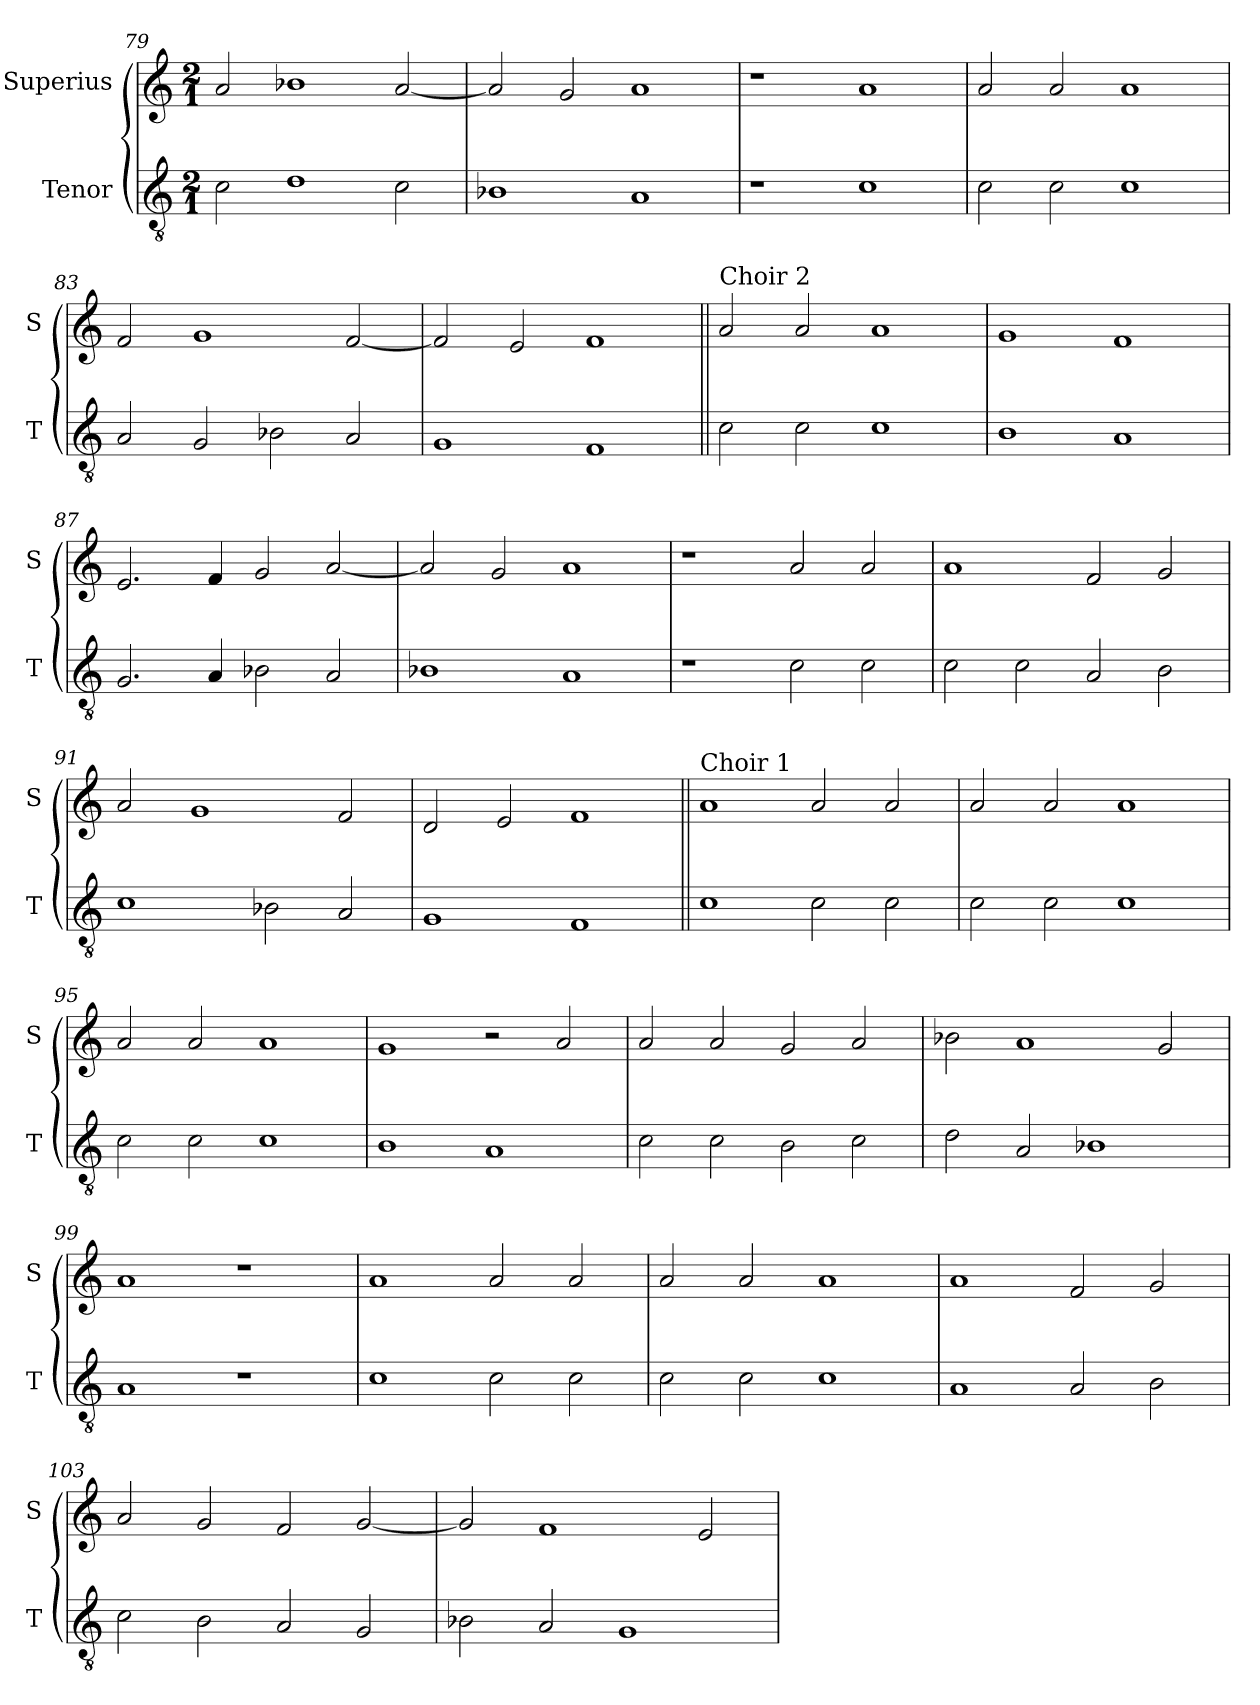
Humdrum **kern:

**kern	**kern
*part2	*part1
*staff2	*staff1
*I"Tenor	*I"Superius
*I'T	*I'S
*clefGv2	*clefG2
*k[]	*k[]
*M2/1	*M2/1
=79	=79
2c\	2a/
1d	1b-X
2c\	[2a/
=80	=80
1B-X	2a/]
.	2g/
1A	1a
=81	=81
1r	1r
1c	1a
=82	=82
2c\	2a/
2c\	2a/
1c	1a
=83	=83
2A/	2f/
2G/	1g
2B-X\	.
2A/	[2f/
=84	=84
1G	2f/]
.	2e/
1F	1f
=85||	=85||
!	!LO:TX:a:t=Choir 2
2c\	2a/
2c\	2a/
1c	1a
=86	=86
1B	1g
1A	1f
=87	=87
2.G/	2.e/
4A/	4f/
2B-X\	2g/
2A/	[2a/
=88	=88
1B-X	2a/]
.	2g/
1A	1a
=89	=89
1r	1r
2c\	2a/
2c\	2a/
=90	=90
2c\	1a
2c\	.
2A/	2f/
2B\	2g/
=91	=91
1c	2a/
.	1g
2B-X\	.
2A/	2f/
=92	=92
1G	2d/
.	2e/
1F	1f
=93||	=93||
!	!LO:TX:a:t=Choir 1
1c	1a
2c\	2a/
2c\	2a/
=94	=94
2c\	2a/
2c\	2a/
1c	1a
=95	=95
2c\	2a/
2c\	2a/
1c	1a
=96	=96
1B	1g
1A	2r
.	2a/
=97	=97
2c\	2a/
2c\	2a/
2B\	2g/
2c\	2a/
=98	=98
2d\	2b-X\
2A/	1a
1B-X	.
.	2g/
=99	=99
1A	1a
1r	1r
=100	=100
1c	1a
2c\	2a/
2c\	2a/
=101	=101
2c\	2a/
2c\	2a/
1c	1a
=102	=102
1A	1a
2A/	2f/
2B\	2g/
=103	=103
2c\	2a/
2B\	2g/
2A/	2f/
2G/	[2g/
=104	=104
2B-X\	2g/]
2A/	1f
1G	.
.	2e/
=	=
*-	*-
